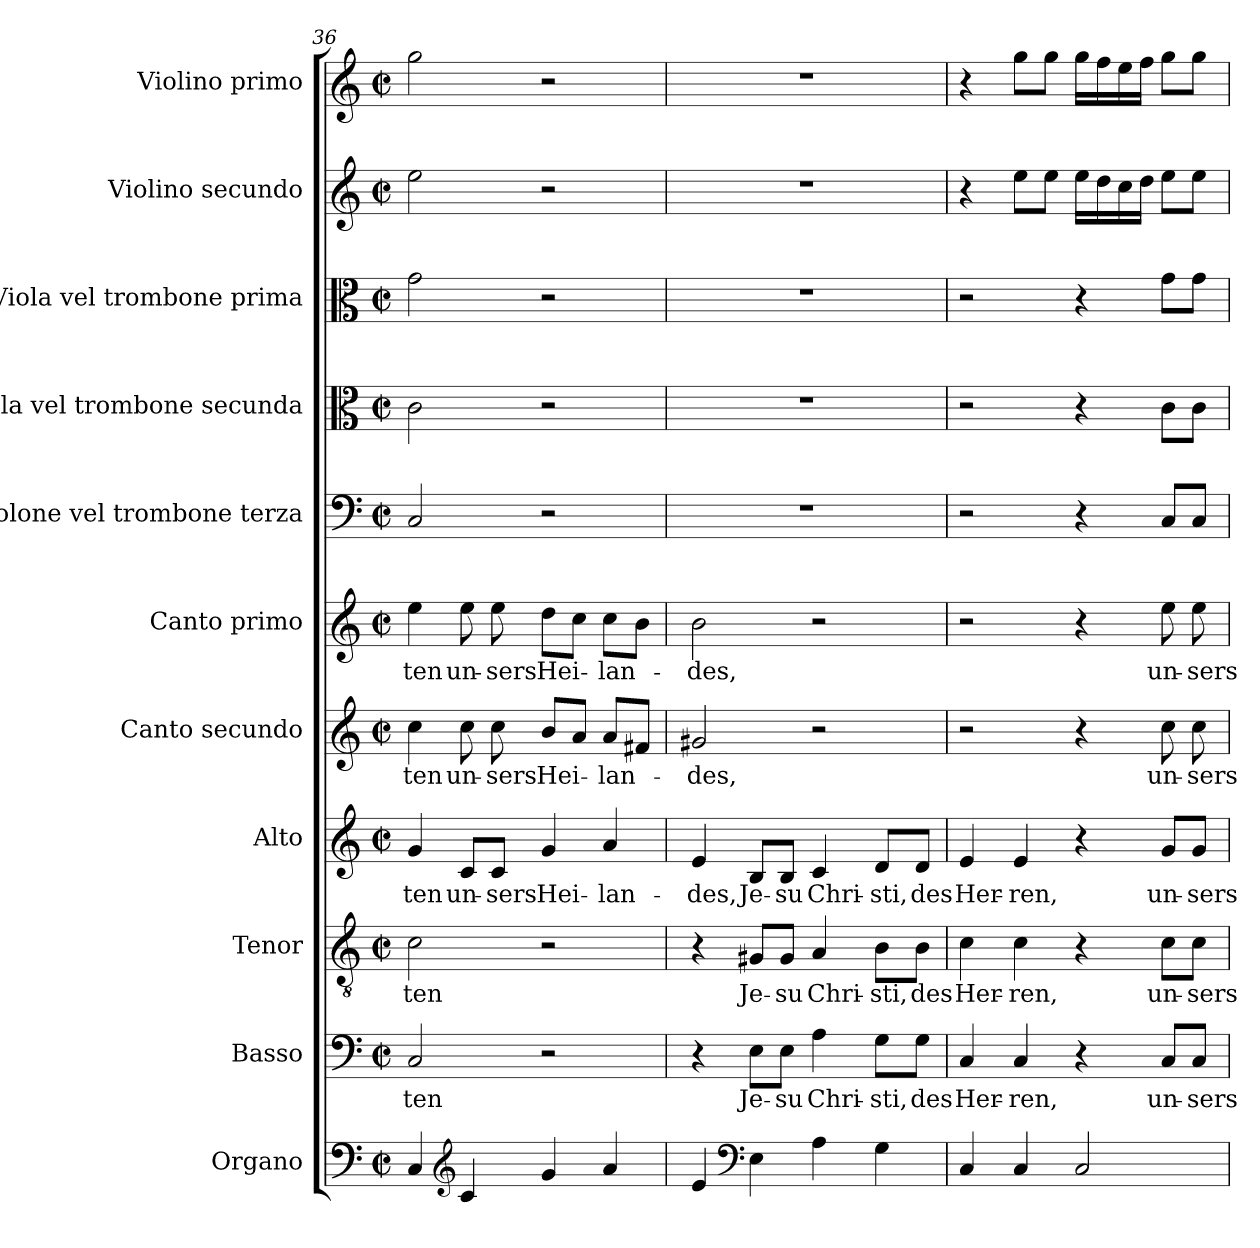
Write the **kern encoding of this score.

**kern	**kern	**text	**kern	**text	**kern	**text	**kern	**text	**kern	**text	**kern	**kern	**kern	**kern	**kern
*part11	*part10	*part10	*part9	*part9	*part8	*part8	*part7	*part7	*part6	*part6	*part5	*part4	*part3	*part2	*part1
*staff11	*staff10	*staff10	*staff9	*staff9	*staff8	*staff8	*staff7	*staff7	*staff6	*staff6	*staff5	*staff4	*staff3	*staff2	*staff1
*I"Organo	*I"Basso	*	*I"Tenor	*	*I"Alto	*	*I"Canto secundo	*	*I"Canto primo	*	*I"Violone vel trombone  terza	*I"Viola vel trombone secunda	*I"Viola vel trombone prima	*I"Violino secundo	*I"Violino primo
*	*I'B	*	*I'T	*	*I'A	*	*I'C2	*	*I'C1	*	*I'Vn	*I'Va2	*I'Va1	*I'Vi2	*I'Vi1
*clefF4	*clefF4	*	*clefGv2	*	*clefG2	*	*clefG2	*	*clefG2	*	*clefF4	*clefC3	*clefC3	*clefG2	*clefG2
*k[]	*k[]	*	*k[]	*	*k[]	*	*k[]	*	*k[]	*	*k[]	*k[]	*k[]	*k[]	*k[]
*C:	*C:	*	*C:	*	*C:	*	*C:	*	*C:	*	*C:	*C:	*C:	*C:	*C:
*M2/2	*M2/2	*	*M2/2	*	*M2/2	*	*M2/2	*	*M2/2	*	*M2/2	*M2/2	*M2/2	*M2/2	*M2/2
*met(c|)	*met(c|)	*	*met(c|)	*	*met(c|)	*	*met(c|)	*	*met(c|)	*	*met(c|)	*met(c|)	*met(c|)	*met(c|)	*met(c|)
=36	=36	=36	=36	=36	=36	=36	=36	=36	=36	=36	=36	=36	=36	=36	=36
!	!	!LO:LY:b	!	!	!	!	!	!	!	!	!	!	!	!	!
!	!	!	!	!LO:LY:b	!	!	!	!	!	!	!	!	!	!	!
!	!	!	!	!	!	!LO:LY:b	!	!	!	!	!	!	!	!	!
!	!	!	!	!	!	!	!	!LO:LY:b	!	!	!	!	!	!	!
!	!	!	!	!	!	!	!	!	!	!LO:LY:b	!	!	!	!	!
4C/	2C/	-ten	2c\	-ten	4g/	-ten	4cc\	-ten	4ee\	-ten	2C/	2c\	2g\	2ee\	2gg\
*clefG2	*	*	*	*	*	*	*	*	*	*	*	*	*	*	*
!	!	!	!	!	!	!LO:LY:b	!	!	!	!	!	!	!	!	!
!	!	!	!	!	!	!	!	!LO:LY:b	!	!	!	!	!	!	!
!	!	!	!	!	!	!	!	!	!	!LO:LY:b	!	!	!	!	!
4c/	.	.	.	.	8c/L	un-	8cc\	un-	8ee\	un-	.	.	.	.	.
!	!	!	!	!	!	!LO:LY:b	!	!	!	!	!	!	!	!	!
!	!	!	!	!	!	!	!	!LO:LY:b	!	!	!	!	!	!	!
!	!	!	!	!	!	!	!	!	!	!LO:LY:b	!	!	!	!	!
.	.	.	.	.	8c/J	-sers	8cc\	-sers	8ee\	-sers	.	.	.	.	.
!	!	!	!	!	!	!LO:LY:b	!	!	!	!	!	!	!	!	!
!	!	!	!	!	!	!	!	!LO:LY:b	!	!	!	!	!	!	!
!	!	!	!	!	!	!	!	!	!	!LO:LY:b	!	!	!	!	!
4g/	2r	.	2r	.	4g/	Hei-	8b/L	Hei-	8dd\L	Hei-	2r	2r	2r	2r	2r
.	.	.	.	.	.	.	8a/J	.	8cc\J	.	.	.	.	.	.
!	!	!	!	!	!	!LO:LY:b	!	!	!	!	!	!	!	!	!
!	!	!	!	!	!	!	!	!LO:LY:b	!	!	!	!	!	!	!
!	!	!	!	!	!	!	!	!	!	!LO:LY:b	!	!	!	!	!
4a/	.	.	.	.	4a/	-lan-	8a/L	-lan-	8cc\L	-lan-	.	.	.	.	.
.	.	.	.	.	.	.	8f#X/J	.	8b\J	.	.	.	.	.	.
=37	=37	=37	=37	=37	=37	=37	=37	=37	=37	=37	=37	=37	=37	=37	=37
!	!	!	!	!	!	!LO:LY:b	!	!	!	!	!	!	!	!	!
!	!	!	!	!	!	!	!	!LO:LY:b	!	!	!	!	!	!	!
!	!	!	!	!	!	!	!	!	!	!LO:LY:b	!	!	!	!	!
4e/	4r	.	4r	.	4e/	-des,	2g#X/	-des,	2b\	-des,	1r	1r	1r	1r	1r
*clefF4	*	*	*	*	*	*	*	*	*	*	*	*	*	*	*
!	!	!LO:LY:b	!	!	!	!	!	!	!	!	!	!	!	!	!
!	!	!	!	!LO:LY:b	!	!	!	!	!	!	!	!	!	!	!
!	!	!	!	!	!	!LO:LY:b	!	!	!	!	!	!	!	!	!
4E\	8E\L	Je-	8G#X/L	Je-	8B/L	Je-	.	.	.	.	.	.	.	.	.
!	!	!LO:LY:b	!	!	!	!	!	!	!	!	!	!	!	!	!
!	!	!	!	!LO:LY:b	!	!	!	!	!	!	!	!	!	!	!
!	!	!	!	!	!	!LO:LY:b	!	!	!	!	!	!	!	!	!
.	8E\J	-su	8G#/J	-su	8B/J	-su	.	.	.	.	.	.	.	.	.
!	!	!LO:LY:b	!	!	!	!	!	!	!	!	!	!	!	!	!
!	!	!	!	!LO:LY:b	!	!	!	!	!	!	!	!	!	!	!
!	!	!	!	!	!	!LO:LY:b	!	!	!	!	!	!	!	!	!
4A\	4A\	Chri-	4A/	Chri-	4c/	Chri-	2r	.	2r	.	.	.	.	.	.
!	!	!LO:LY:b	!	!	!	!	!	!	!	!	!	!	!	!	!
!	!	!	!	!LO:LY:b	!	!	!	!	!	!	!	!	!	!	!
!	!	!	!	!	!	!LO:LY:b	!	!	!	!	!	!	!	!	!
4G\	8G\L	-sti,	8B\L	-sti,	8d/L	-sti,	.	.	.	.	.	.	.	.	.
!	!	!LO:LY:b	!	!	!	!	!	!	!	!	!	!	!	!	!
!	!	!	!	!LO:LY:b	!	!	!	!	!	!	!	!	!	!	!
!	!	!	!	!	!	!LO:LY:b	!	!	!	!	!	!	!	!	!
.	8G\J	des	8B\J	des	8d/J	des	.	.	.	.	.	.	.	.	.
=38	=38	=38	=38	=38	=38	=38	=38	=38	=38	=38	=38	=38	=38	=38	=38
!	!	!LO:LY:b	!	!	!	!	!	!	!	!	!	!	!	!	!
!	!	!	!	!LO:LY:b	!	!	!	!	!	!	!	!	!	!	!
!	!	!	!	!	!	!LO:LY:b	!	!	!	!	!	!	!	!	!
4C/	4C/	Her-	4c\	Her-	4e/	Her-	2r	.	2r	.	2r	2r	2r	4r	4r
!	!	!LO:LY:b	!	!	!	!	!	!	!	!	!	!	!	!	!
!	!	!	!	!LO:LY:b	!	!	!	!	!	!	!	!	!	!	!
!	!	!	!	!	!	!LO:LY:b	!	!	!	!	!	!	!	!	!
4C/	4C/	-ren,	4c\	-ren,	4e/	-ren,	.	.	.	.	.	.	.	8ee\L	8gg\L
.	.	.	.	.	.	.	.	.	.	.	.	.	.	8ee\J	8gg\J
2C/	4r	.	4r	.	4r	.	4r	.	4r	.	4r	4r	4r	16ee\LL	16gg\LL
.	.	.	.	.	.	.	.	.	.	.	.	.	.	16dd\	16ff\
.	.	.	.	.	.	.	.	.	.	.	.	.	.	16cc\	16ee\
.	.	.	.	.	.	.	.	.	.	.	.	.	.	16dd\JJ	16ff\JJ
!	!	!LO:LY:b	!	!	!	!	!	!	!	!	!	!	!	!	!
!	!	!	!	!LO:LY:b	!	!	!	!	!	!	!	!	!	!	!
!	!	!	!	!	!	!LO:LY:b	!	!	!	!	!	!	!	!	!
!	!	!	!	!	!	!	!	!LO:LY:b	!	!	!	!	!	!	!
!	!	!	!	!	!	!	!	!	!	!LO:LY:b	!	!	!	!	!
.	8C/L	un-	8c\L	un-	8g/L	un-	8cc\	un-	8ee\	un-	8C/L	8c\L	8g\L	8ee\L	8gg\L
!	!	!LO:LY:b	!	!	!	!	!	!	!	!	!	!	!	!	!
!	!	!	!	!LO:LY:b	!	!	!	!	!	!	!	!	!	!	!
!	!	!	!	!	!	!LO:LY:b	!	!	!	!	!	!	!	!	!
!	!	!	!	!	!	!	!	!LO:LY:b	!	!	!	!	!	!	!
!	!	!	!	!	!	!	!	!	!	!LO:LY:b	!	!	!	!	!
.	8C/J	-sers	8c\J	-sers	8g/J	-sers	8cc\	-sers	8ee\	-sers	8C/J	8c\J	8g\J	8ee\J	8gg\J
=	=	=	=	=	=	=	=	=	=	=	=	=	=	=	=
*-	*-	*-	*-	*-	*-	*-	*-	*-	*-	*-	*-	*-	*-	*-	*-
